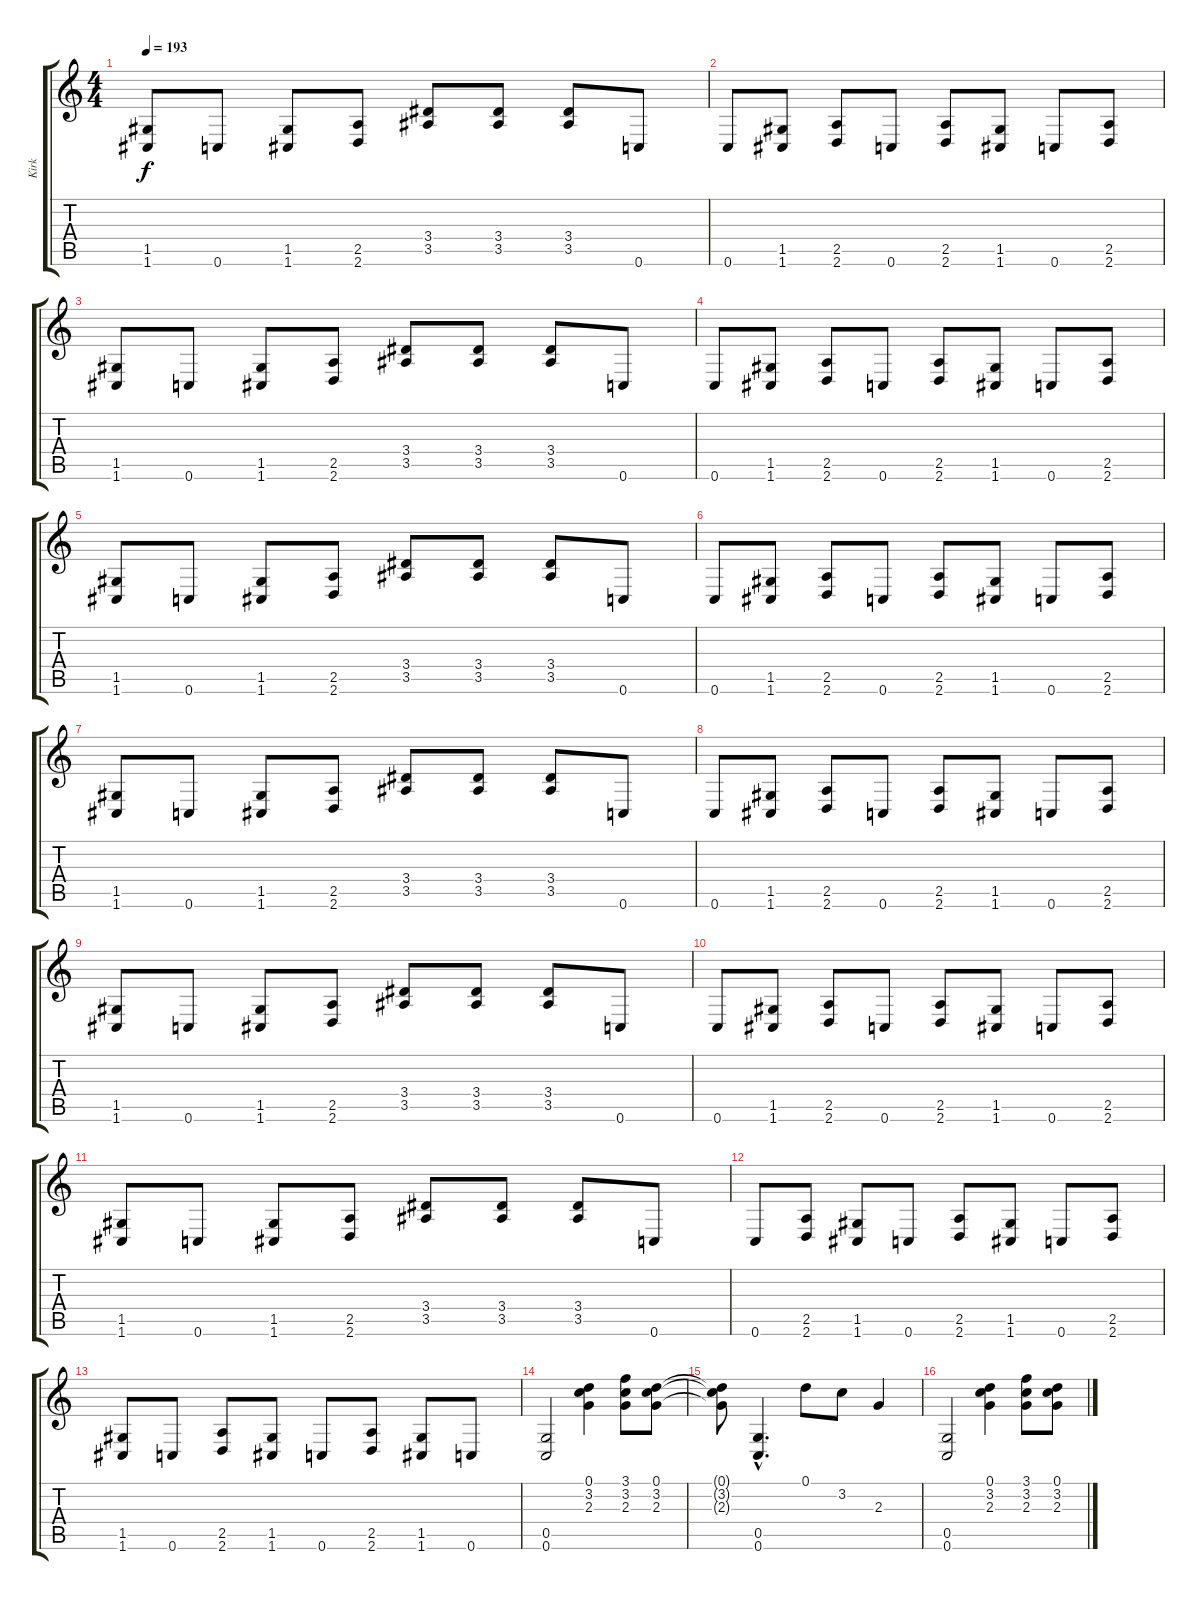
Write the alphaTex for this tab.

\track ("Kirk" "Kirk") {instrument distortionguitar}
\staff {score tabs}
\tuning (D4 A3 F3 C3 G2 C2) {hide}
\ts (4 4)
\tempo 193
\clef g2
\ks c
(1.5 1.6).8{dy f} 0.6.8 (1.5 1.6).8 (2.5 2.6).8 (3.4 3.5).8 (3.4 3.5).8 (3.4 3.5).8 0.6.8 |
0.6.8{instrument distortionguitar} (1.5 1.6).8 (2.5 2.6).8 0.6.8 (2.5 2.6).8 (1.5 1.6).8 0.6.8 (2.5 2.6).8 |
(1.5 1.6).8 0.6.8 (1.5 1.6).8 (2.5 2.6).8 (3.4 3.5).8 (3.4 3.5).8 (3.4 3.5).8 0.6.8 |
0.6.8 (1.5 1.6).8 (2.5 2.6).8 0.6.8 (2.5 2.6).8 (1.5 1.6).8 0.6.8 (2.5 2.6).8 |
(1.5 1.6).8 0.6.8 (1.5 1.6).8 (2.5 2.6).8 (3.4 3.5).8 (3.4 3.5).8 (3.4 3.5).8 0.6.8 |
0.6.8 (1.5 1.6).8 (2.5 2.6).8 0.6.8 (2.5 2.6).8 (1.5 1.6).8 0.6.8 (2.5 2.6).8 |
(1.5 1.6).8 0.6.8 (1.5 1.6).8 (2.5 2.6).8 (3.4 3.5).8 (3.4 3.5).8 (3.4 3.5).8 0.6.8 |
0.6.8 (1.5 1.6).8 (2.5 2.6).8 0.6.8 (2.5 2.6).8 (1.5 1.6).8 0.6.8 (2.5 2.6).8 |
(1.5 1.6).8 0.6.8 (1.5 1.6).8 (2.5 2.6).8 (3.4 3.5).8 (3.4 3.5).8 (3.4 3.5).8 0.6.8 |
0.6.8 (1.5 1.6).8 (2.5 2.6).8 0.6.8 (2.5 2.6).8 (1.5 1.6).8 0.6.8 (2.5 2.6).8 |
(1.5 1.6).8 0.6.8 (1.5 1.6).8 (2.5 2.6).8 (3.4 3.5).8 (3.4 3.5).8 (3.4 3.5).8 0.6.8 |
0.6.8 (2.5 2.6).8 (1.5 1.6).8 0.6.8 (2.5 2.6).8 (1.5 1.6).8 0.6.8 (2.5 2.6).8 |
(1.5 1.6).8 0.6.8 (2.5 2.6).8 (1.5 1.6).8 0.6.8 (2.5 2.6).8 (1.5 1.6).8 0.6.8 |
(0.5 0.6).2{volume 10 instrument electricguitarclean} (0.1 3.2 2.3).4 (3.1 3.2 2.3).8 (0.1 3.2 2.3).8 |
(0.1{t} 3.2{t} 2.3{t}).8 (0.5{hac} 0.6{hac}).4{d} 0.1.8 3.2.8 2.3.4 |
(0.5 0.6).2{volume 10 instrument electricguitarclean} (0.1 3.2 2.3).4 (3.1 3.2 2.3).8 (0.1 3.2 2.3).8
